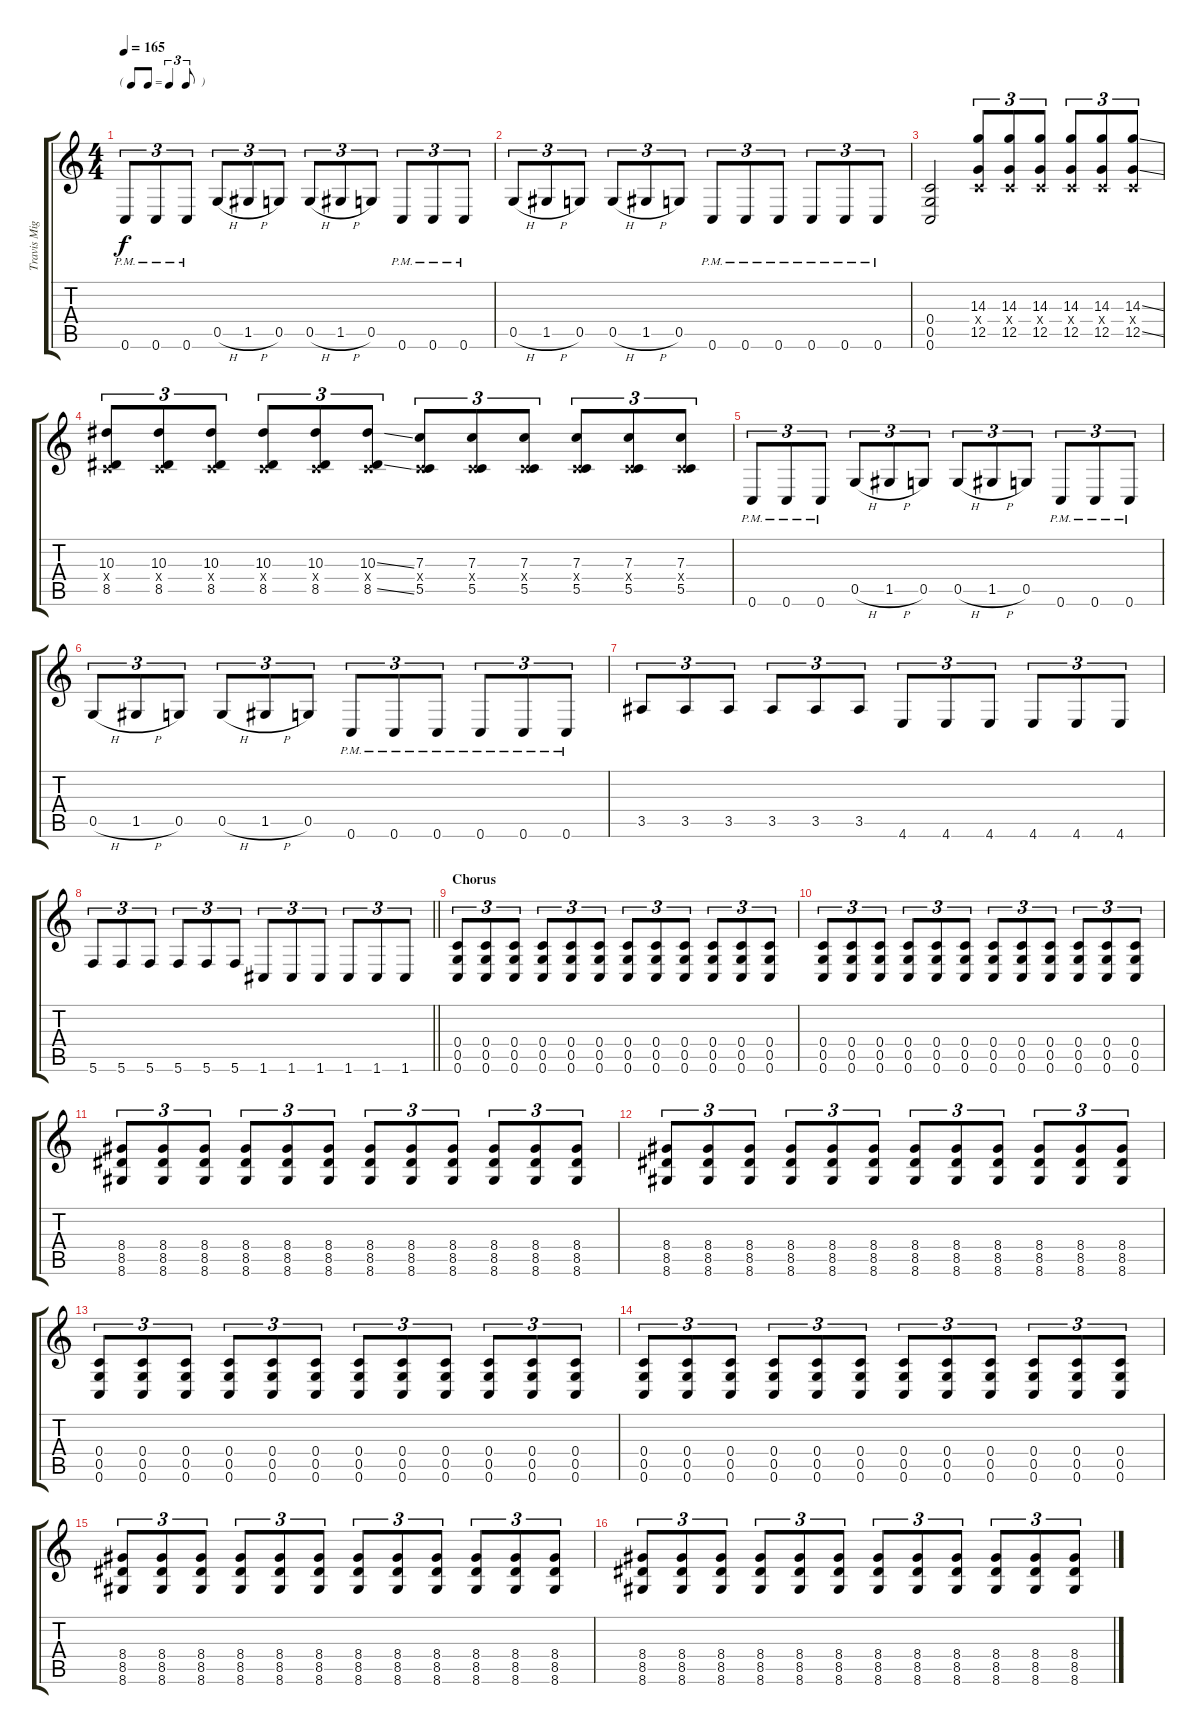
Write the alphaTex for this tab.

\track ("Travis Miguel" "Travis Mig") {instrument distortionguitar}
\staff {score tabs}
\tuning (D4 A3 F3 C3 G2 C2) {hide}
\ts (4 4)
\tf triplet8th
\tempo 165
\clef g2
\ks c
0.6{pm}.8{tu (3 2) dy f} 0.6{pm}.8{tu (3 2)} 0.6{pm}.8{tu (3 2)} 0.5{h}.8{tu (3 2)} 1.5{h}.8{tu (3 2)} 0.5.8{tu (3 2)} 0.5{h}.8{tu (3 2)} 1.5{h}.8{tu (3 2)} 0.5.8{tu (3 2)} 0.6{pm}.8{tu (3 2)} 0.6{pm}.8{tu (3 2)} 0.6{pm}.8{tu (3 2)} |
0.5{h}.8{tu (3 2)} 1.5{h}.8{tu (3 2)} 0.5.8{tu (3 2)} 0.5{h}.8{tu (3 2)} 1.5{h}.8{tu (3 2)} 0.5.8{tu (3 2)} 0.6{pm}.8{tu (3 2)} 0.6{pm}.8{tu (3 2)} 0.6{pm}.8{tu (3 2)} 0.6{pm}.8{tu (3 2)} 0.6{pm}.8{tu (3 2)} 0.6{pm}.8{tu (3 2)} |
(0.4 0.5 0.6).2 (14.3 0.4{x} 12.5).8{tu (3 2)} (14.3 0.4{x} 12.5).8{tu (3 2)} (14.3 0.4{x} 12.5).8{tu (3 2)} (14.3 0.4{x} 12.5).8{tu (3 2)} (14.3 0.4{x} 12.5).8{tu (3 2)} (14.3{ss} 0.4{x} 12.5{ss}).8{tu (3 2)} |
(10.3 0.4{x} 8.5).8{tu (3 2)} (10.3 0.4{x} 8.5).8{tu (3 2)} (10.3 0.4{x} 8.5).8{tu (3 2)} (10.3 0.4{x} 8.5).8{tu (3 2)} (10.3 0.4{x} 8.5).8{tu (3 2)} (10.3{ss} 0.4{x} 8.5{ss}).8{tu (3 2)} (7.3 0.4{x} 5.5).8{tu (3 2)} (7.3 0.4{x} 5.5).8{tu (3 2)} (7.3 0.4{x} 5.5).8{tu (3 2)} (7.3 0.4{x} 5.5).8{tu (3 2)} (7.3 0.4{x} 5.5).8{tu (3 2)} (7.3 0.4{x} 5.5).8{tu (3 2)} |
0.6{pm}.8{tu (3 2)} 0.6{pm}.8{tu (3 2)} 0.6{pm}.8{tu (3 2)} 0.5{h}.8{tu (3 2)} 1.5{h}.8{tu (3 2)} 0.5.8{tu (3 2)} 0.5{h}.8{tu (3 2)} 1.5{h}.8{tu (3 2)} 0.5.8{tu (3 2)} 0.6{pm}.8{tu (3 2)} 0.6{pm}.8{tu (3 2)} 0.6{pm}.8{tu (3 2)} |
0.5{h}.8{tu (3 2)} 1.5{h}.8{tu (3 2)} 0.5.8{tu (3 2)} 0.5{h}.8{tu (3 2)} 1.5{h}.8{tu (3 2)} 0.5.8{tu (3 2)} 0.6{pm}.8{tu (3 2)} 0.6{pm}.8{tu (3 2)} 0.6{pm}.8{tu (3 2)} 0.6{pm}.8{tu (3 2)} 0.6{pm}.8{tu (3 2)} 0.6{pm}.8{tu (3 2)} |
3.5.8{tu (3 2)} 3.5.8{tu (3 2)} 3.5.8{tu (3 2)} 3.5.8{tu (3 2)} 3.5.8{tu (3 2)} 3.5.8{tu (3 2)} 4.6.8{tu (3 2)} 4.6.8{tu (3 2)} 4.6.8{tu (3 2)} 4.6.8{tu (3 2)} 4.6.8{tu (3 2)} 4.6.8{tu (3 2)} |
\barLineRight lightlight
5.6.8{tu (3 2)} 5.6.8{tu (3 2)} 5.6.8{tu (3 2)} 5.6.8{tu (3 2)} 5.6.8{tu (3 2)} 5.6.8{tu (3 2)} 1.6.8{tu (3 2)} 1.6.8{tu (3 2)} 1.6.8{tu (3 2)} 1.6.8{tu (3 2)} 1.6.8{tu (3 2)} 1.6.8{tu (3 2)} |
\section ("" "Chorus")
(0.4 0.5 0.6).8{tu (3 2)} (0.4 0.5 0.6).8{tu (3 2)} (0.4 0.5 0.6).8{tu (3 2)} (0.4 0.5 0.6).8{tu (3 2)} (0.4 0.5 0.6).8{tu (3 2)} (0.4 0.5 0.6).8{tu (3 2)} (0.4 0.5 0.6).8{tu (3 2)} (0.4 0.5 0.6).8{tu (3 2)} (0.4 0.5 0.6).8{tu (3 2)} (0.4 0.5 0.6).8{tu (3 2)} (0.4 0.5 0.6).8{tu (3 2)} (0.4 0.5 0.6).8{tu (3 2)} |
(0.4 0.5 0.6).8{tu (3 2)} (0.4 0.5 0.6).8{tu (3 2)} (0.4 0.5 0.6).8{tu (3 2)} (0.4 0.5 0.6).8{tu (3 2)} (0.4 0.5 0.6).8{tu (3 2)} (0.4 0.5 0.6).8{tu (3 2)} (0.4 0.5 0.6).8{tu (3 2)} (0.4 0.5 0.6).8{tu (3 2)} (0.4 0.5 0.6).8{tu (3 2)} (0.4 0.5 0.6).8{tu (3 2)} (0.4 0.5 0.6).8{tu (3 2)} (0.4 0.5 0.6).8{tu (3 2)} |
(8.4 8.5 8.6).8{tu (3 2)} (8.4 8.5 8.6).8{tu (3 2)} (8.4 8.5 8.6).8{tu (3 2)} (8.4 8.5 8.6).8{tu (3 2)} (8.4 8.5 8.6).8{tu (3 2)} (8.4 8.5 8.6).8{tu (3 2)} (8.4 8.5 8.6).8{tu (3 2)} (8.4 8.5 8.6).8{tu (3 2)} (8.4 8.5 8.6).8{tu (3 2)} (8.4 8.5 8.6).8{tu (3 2)} (8.4 8.5 8.6).8{tu (3 2)} (8.4 8.5 8.6).8{tu (3 2)} |
(8.4 8.5 8.6).8{tu (3 2)} (8.4 8.5 8.6).8{tu (3 2)} (8.4 8.5 8.6).8{tu (3 2)} (8.4 8.5 8.6).8{tu (3 2)} (8.4 8.5 8.6).8{tu (3 2)} (8.4 8.5 8.6).8{tu (3 2)} (8.4 8.5 8.6).8{tu (3 2)} (8.4 8.5 8.6).8{tu (3 2)} (8.4 8.5 8.6).8{tu (3 2)} (8.4 8.5 8.6).8{tu (3 2)} (8.4 8.5 8.6).8{tu (3 2)} (8.4 8.5 8.6).8{tu (3 2)} |
(0.4 0.5 0.6).8{tu (3 2)} (0.4 0.5 0.6).8{tu (3 2)} (0.4 0.5 0.6).8{tu (3 2)} (0.4 0.5 0.6).8{tu (3 2)} (0.4 0.5 0.6).8{tu (3 2)} (0.4 0.5 0.6).8{tu (3 2)} (0.4 0.5 0.6).8{tu (3 2)} (0.4 0.5 0.6).8{tu (3 2)} (0.4 0.5 0.6).8{tu (3 2)} (0.4 0.5 0.6).8{tu (3 2)} (0.4 0.5 0.6).8{tu (3 2)} (0.4 0.5 0.6).8{tu (3 2)} |
(0.4 0.5 0.6).8{tu (3 2)} (0.4 0.5 0.6).8{tu (3 2)} (0.4 0.5 0.6).8{tu (3 2)} (0.4 0.5 0.6).8{tu (3 2)} (0.4 0.5 0.6).8{tu (3 2)} (0.4 0.5 0.6).8{tu (3 2)} (0.4 0.5 0.6).8{tu (3 2)} (0.4 0.5 0.6).8{tu (3 2)} (0.4 0.5 0.6).8{tu (3 2)} (0.4 0.5 0.6).8{tu (3 2)} (0.4 0.5 0.6).8{tu (3 2)} (0.4 0.5 0.6).8{tu (3 2)} |
(8.4 8.5 8.6).8{tu (3 2)} (8.4 8.5 8.6).8{tu (3 2)} (8.4 8.5 8.6).8{tu (3 2)} (8.4 8.5 8.6).8{tu (3 2)} (8.4 8.5 8.6).8{tu (3 2)} (8.4 8.5 8.6).8{tu (3 2)} (8.4 8.5 8.6).8{tu (3 2)} (8.4 8.5 8.6).8{tu (3 2)} (8.4 8.5 8.6).8{tu (3 2)} (8.4 8.5 8.6).8{tu (3 2)} (8.4 8.5 8.6).8{tu (3 2)} (8.4 8.5 8.6).8{tu (3 2)} |
(8.4 8.5 8.6).8{tu (3 2)} (8.4 8.5 8.6).8{tu (3 2)} (8.4 8.5 8.6).8{tu (3 2)} (8.4 8.5 8.6).8{tu (3 2)} (8.4 8.5 8.6).8{tu (3 2)} (8.4 8.5 8.6).8{tu (3 2)} (8.4 8.5 8.6).8{tu (3 2)} (8.4 8.5 8.6).8{tu (3 2)} (8.4 8.5 8.6).8{tu (3 2)} (8.4 8.5 8.6).8{tu (3 2)} (8.4 8.5 8.6).8{tu (3 2)} (8.4 8.5 8.6).8{tu (3 2)}
